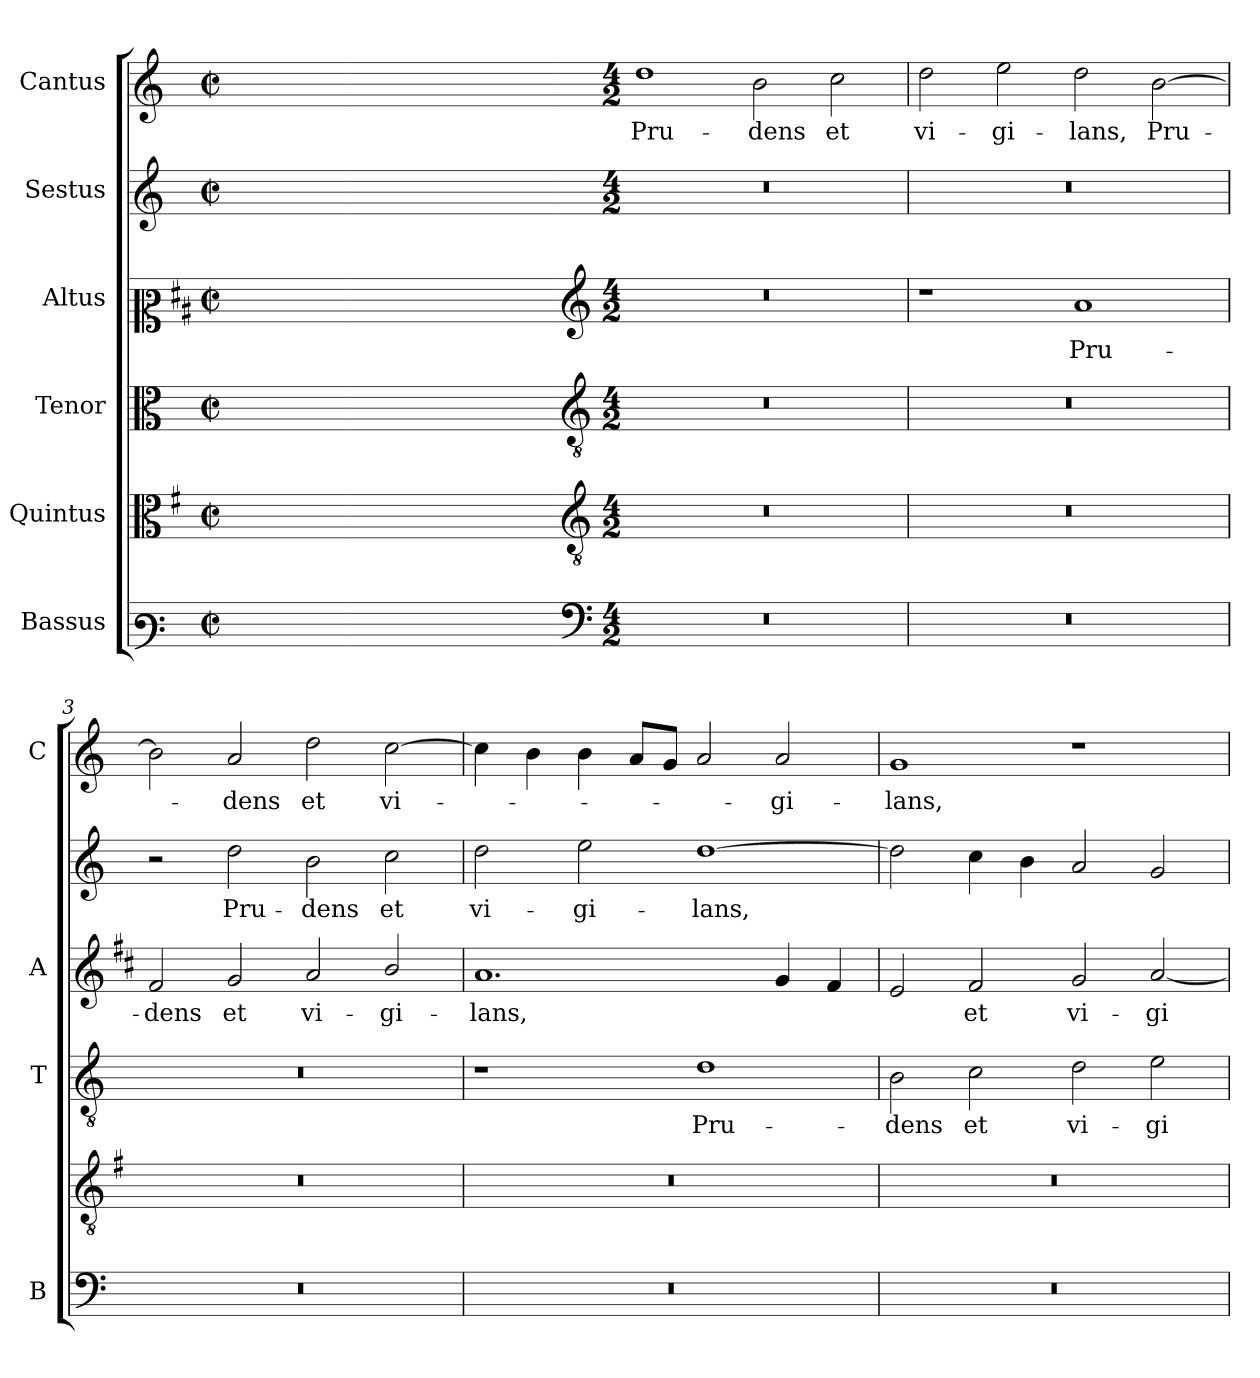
**kern	**kern	**kern	**text	**kern	**text	**kern	**text	**kern	**text
*part6	*part5	*part4	*part4	*part3	*part3	*part2	*part2	*part1	*part1
*staff6	*staff5	*staff4	*staff4	*staff3	*staff3	*staff2	*staff2	*staff1	*staff1
*I"Bassus	*I"Quintus	*I"Tenor	*	*I"Altus	*	*I"Sestus	*	*I"Cantus	*
*I'B	*	*I'T	*	*I'A	*	*	*	*I'C	*
*clefF3	*clefC3	*clefC3	*	*clefC2	*	*clefG2	*	*clefG2	*
*	*ITrd4c7	*	*	*ITrd1c2	*	*	*	*	*
*k[]	*k[]	*k[]	*	*k[]	*	*k[]	*	*k[]	*
*C:	*C:	*C:	*	*C:	*	*C:	*	*C:	*
*M2/2	*M2/2	*M2/2	*	*M2/2	*	*M2/2	*	*M2/2	*
*met(c|)	*met(c|)	*met(c|)	*	*met(c|)	*	*met(c|)	*	*met(c|)	*
=	=	=	=	=	=	=	=	=	=
1ryy	1ryy	1ryy	.	1ryy	.	1ryy	.	1ryy	.
=1X-	=1X-	=1X-	=1X-	=1X-	=1X-	=1X-	=1X-	=1X-	=1X-
4ryy	4ryy	4ryy	.	4ryy	.	4ryy	.	4ryy	.
4ryy	4ryy	4ryy	.	4ryy	.	4ryy	.	4ryy	.
4ryy	4ryy	4ryy	.	4ryy	.	4ryy	.	4ryy	.
4ryy	4ryy	4ryy	.	4ryy	.	4ryy	.	4ryy	.
=1-	=1-	=1-	=1-	=1-	=1-	=1-	=1-	=1-	=1-
*clefF4	*clefGv2	*clefGv2	*	*clefG2	*	*	*	*	*
*M4/2	*M4/2	*M4/2	*	*M4/2	*	*M4/2	*	*M4/2	*
!	!	!	!	!	!	!	!	!	!LO:LY:b
0r	0r	0r	.	0r	.	0r	.	1dd	Pru-
!	!	!	!	!	!	!	!	!	!LO:LY:b
.	.	.	.	.	.	.	.	2b\	-dens
!	!	!	!	!	!	!	!	!	!LO:LY:b
.	.	.	.	.	.	.	.	2cc\	et
=2	=2	=2	=2	=2	=2	=2	=2	=2	=2
!	!	!	!	!	!	!	!	!	!LO:LY:b
0r	0r	0r	.	1r	.	0r	.	2dd\	vi-
!	!	!	!	!	!	!	!	!	!LO:LY:b
.	.	.	.	.	.	.	.	2ee\	-gi-
!	!	!	!	!	!LO:LY:b	!	!	!	!LO:LY:b
.	.	.	.	1g	Pru-	.	.	2dd\	-lans,
!	!	!	!	!	!	!	!	!	!LO:LY:b
.	.	.	.	.	.	.	.	[2b\	Pru-
=3	=3	=3	=3	=3	=3	=3	=3	=3	=3
!	!	!	!	!	!LO:LY:b	!	!	!	!
0r	0r	0r	.	2e/	-dens	2r	.	2b\]	.
!	!	!	!	!	!LO:LY:b	!	!LO:LY:b	!	!LO:LY:b
.	.	.	.	2f/	et	2dd\	Pru-	2a/	-dens
!	!	!	!	!	!LO:LY:b	!	!LO:LY:b	!	!LO:LY:b
.	.	.	.	2g/	vi-	2b\	-dens	2dd\	et
!	!	!	!	!	!LO:LY:b	!	!LO:LY:b	!	!LO:LY:b
.	.	.	.	2a/	-gi-	2cc\	et	[2cc\	vi-
=4	=4	=4	=4	=4	=4	=4	=4	=4	=4
!	!	!	!	!	!LO:LY:b	!	!LO:LY:b	!	!
0r	0r	1r	.	1.g	-lans,	2dd\	vi-	4cc\]	.
.	.	.	.	.	.	.	.	4b\	.
!	!	!	!	!	!	!	!LO:LY:b	!	!
.	.	.	.	.	.	2ee\	-gi-	4b\	.
.	.	.	.	.	.	.	.	8a/L	.
.	.	.	.	.	.	.	.	8g/J	.
!	!	!	!LO:LY:b	!	!	!	!LO:LY:b	!	!
.	.	1d	Pru-	.	.	[1dd	-lans,	2a/	.
!	!	!	!	!	!	!	!	!	!LO:LY:b
.	.	.	.	4f/	.	.	.	2a/	-gi-
.	.	.	.	4e/	.	.	.	.	.
=5	=5	=5	=5	=5	=5	=5	=5	=5	=5
!	!	!	!LO:LY:b	!	!	!	!	!	!LO:LY:b
0r	0r	2B\	-dens	2d/	.	2dd\]	.	1g	-lans,
!	!	!	!LO:LY:b	!	!LO:LY:b	!	!	!	!
.	.	2c\	et	2e/	et	4cc\	.	.	.
.	.	.	.	.	.	4b\	.	.	.
!	!	!	!LO:LY:b	!	!LO:LY:b	!	!	!	!
.	.	2d\	vi-	2f/	vi-	2a/	.	1r	.
!	!	!	!LO:LY:b	!	!LO:LY:b	!	!	!	!
.	.	2e\	-gi-	[2g/	-gi-	2g/	.	.	.
=	=	=	=	=	=	=	=	=	=
*-	*-	*-	*-	*-	*-	*-	*-	*-	*-
